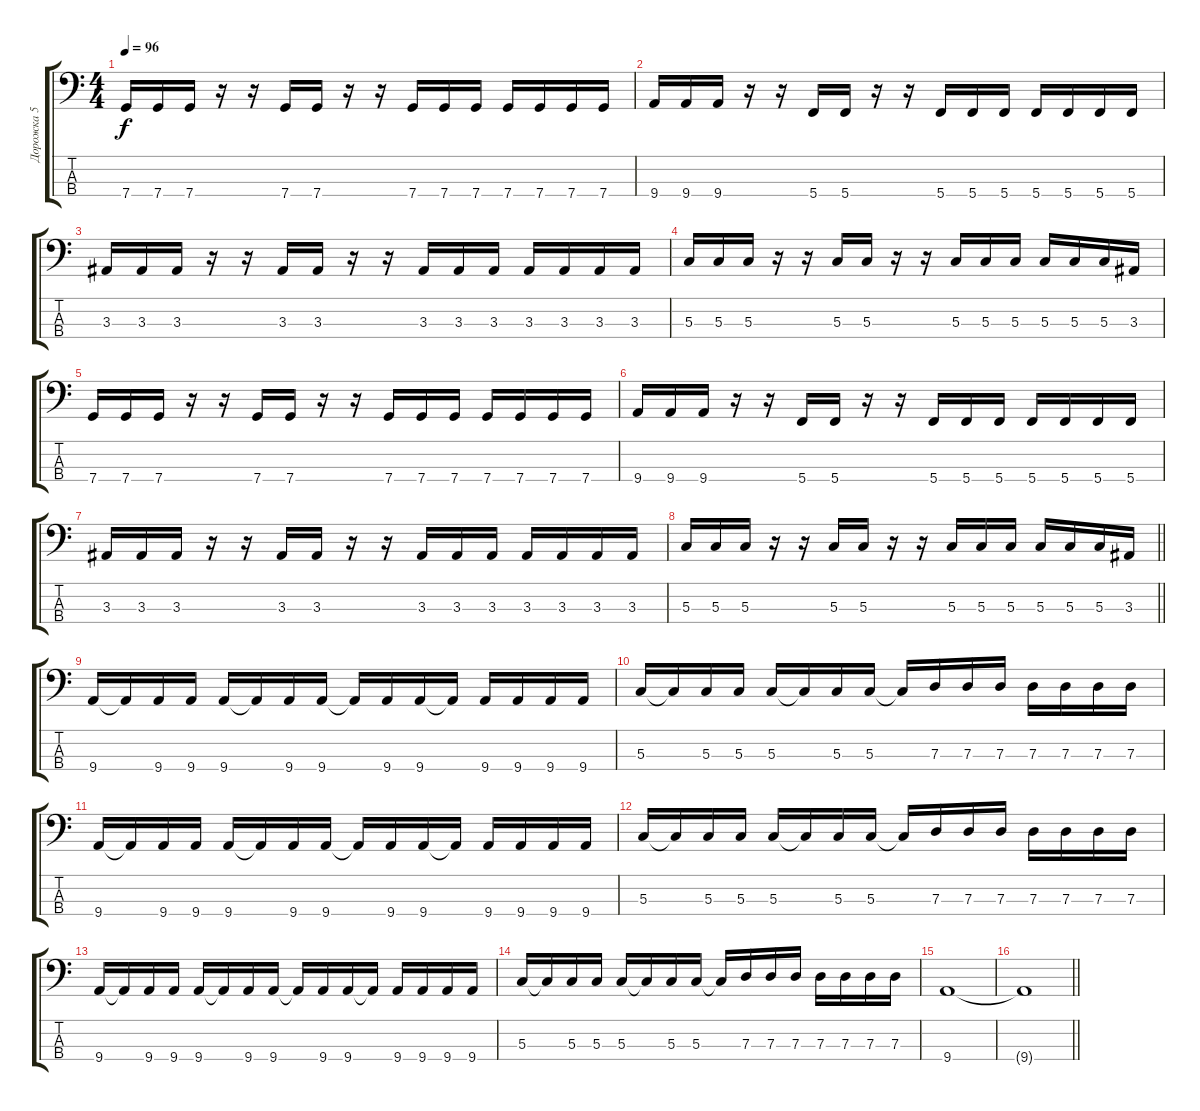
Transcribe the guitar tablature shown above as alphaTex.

\track ("Дорожка 5" "Дорожка 5") {instrument electricbassfinger}
\staff {score tabs}
\tuning (F2 C2 G1 C1) {hide}
\ts (4 4)
\section ("" "")
\tempo 96
\clef f4
\ks c
7.4.16{dy f} 7.4.16 7.4.16 r.16 r.16 7.4.16 7.4.16 r.16 r.16 7.4.16 7.4.16 7.4.16 7.4.16 7.4.16 7.4.16 7.4.16 |
9.4.16 9.4.16 9.4.16 r.16 r.16 5.4.16 5.4.16 r.16 r.16 5.4.16 5.4.16 5.4.16 5.4.16 5.4.16 5.4.16 5.4.16 |
3.3.16 3.3.16 3.3.16 r.16 r.16 3.3.16 3.3.16 r.16 r.16 3.3.16 3.3.16 3.3.16 3.3.16 3.3.16 3.3.16 3.3.16 |
5.3.16 5.3.16 5.3.16 r.16 r.16 5.3.16 5.3.16 r.16 r.16 5.3.16 5.3.16 5.3.16 5.3.16 5.3.16 5.3.16 3.3.16 |
7.4.16 7.4.16 7.4.16 r.16 r.16 7.4.16 7.4.16 r.16 r.16 7.4.16 7.4.16 7.4.16 7.4.16 7.4.16 7.4.16 7.4.16 |
9.4.16 9.4.16 9.4.16 r.16 r.16 5.4.16 5.4.16 r.16 r.16 5.4.16 5.4.16 5.4.16 5.4.16 5.4.16 5.4.16 5.4.16 |
3.3.16 3.3.16 3.3.16 r.16 r.16 3.3.16 3.3.16 r.16 r.16 3.3.16 3.3.16 3.3.16 3.3.16 3.3.16 3.3.16 3.3.16 |
\barLineRight lightlight
5.3.16 5.3.16 5.3.16 r.16 r.16 5.3.16 5.3.16 r.16 r.16 5.3.16 5.3.16 5.3.16 5.3.16 5.3.16 5.3.16 3.3.16 |
\section ("" "")
9.4.16 9.4{t}.16 9.4.16 9.4.16 9.4.16 9.4{t}.16 9.4.16 9.4.16 9.4{t}.16 9.4.16 9.4.16 9.4{t}.16 9.4.16 9.4.16 9.4.16 9.4.16 |
5.3.16 5.3{t}.16 5.3.16 5.3.16 5.3.16 5.3{t}.16 5.3.16 5.3.16 5.3{t}.16 7.3.16 7.3.16 7.3.16 7.3.16 7.3.16 7.3.16 7.3.16 |
9.4.16 9.4{t}.16 9.4.16 9.4.16 9.4.16 9.4{t}.16 9.4.16 9.4.16 9.4{t}.16 9.4.16 9.4.16 9.4{t}.16 9.4.16 9.4.16 9.4.16 9.4.16 |
5.3.16 5.3{t}.16 5.3.16 5.3.16 5.3.16 5.3{t}.16 5.3.16 5.3.16 5.3{t}.16 7.3.16 7.3.16 7.3.16 7.3.16 7.3.16 7.3.16 7.3.16 |
9.4.16 9.4{t}.16 9.4.16 9.4.16 9.4.16 9.4{t}.16 9.4.16 9.4.16 9.4{t}.16 9.4.16 9.4.16 9.4{t}.16 9.4.16 9.4.16 9.4.16 9.4.16 |
5.3.16 5.3{t}.16 5.3.16 5.3.16 5.3.16 5.3{t}.16 5.3.16 5.3.16 5.3{t}.16 7.3.16 7.3.16 7.3.16 7.3.16 7.3.16 7.3.16 7.3.16 |
9.4.1 |
\barLineRight lightlight
9.4{t}.1
